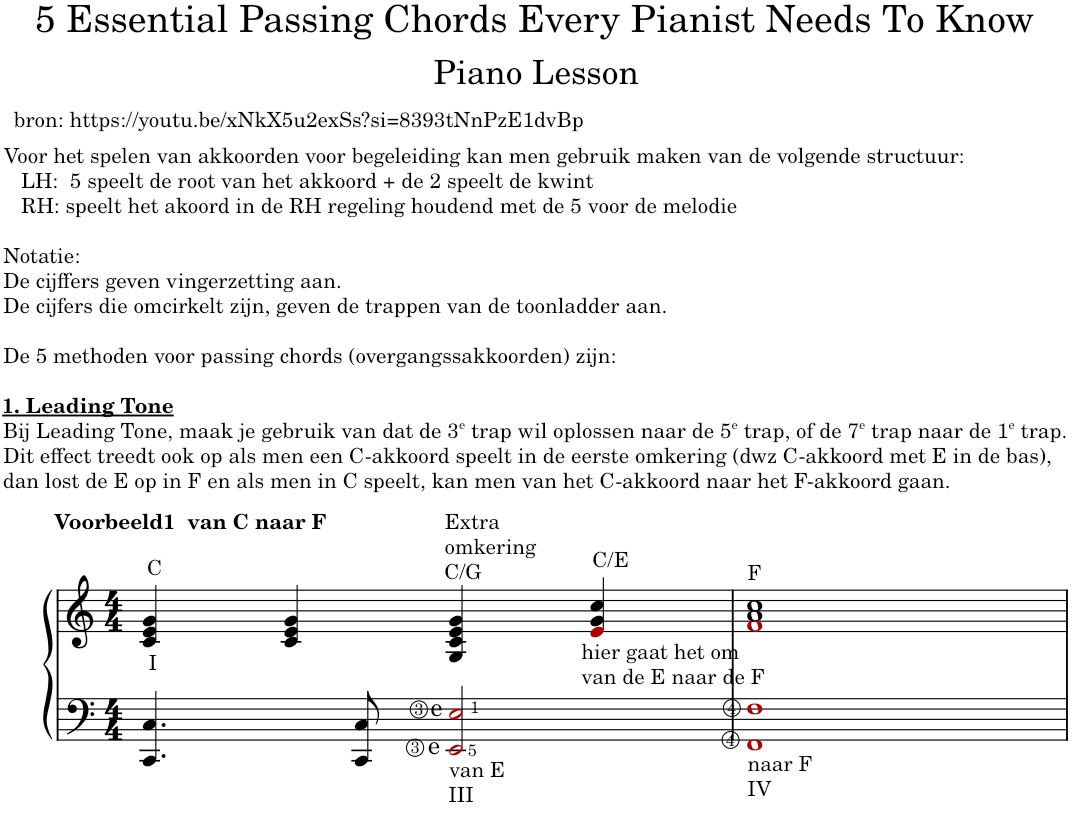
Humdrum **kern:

**kern	**kern
*part1	*part1
*staff2	*staff1
*I"Piano	*
*I'Pno.	*
*clefF4	*clefG2
*k[]	*k[]
*M4/4	*M4/4
=1	=1
!	!LO:TX:a:B:t=Voorbeeld1  van C naar F
!	!LO:TX:a:t=C
!	!LO:TX:b:t=I
4.CC/ 4.C/	4c/ 4e/ 4g/
.	4c/ 4e/ 4g/
8CC/ 8C/	.
!	!LO:TX:a:t=Extra
!	!LO:TX:a:t=omkering
!	!LO:TX:a:t=C/G
!LO:TX:b:t=van E	!
!LO:TX:b:t=III	!
!LO:TX:a:t=e	!
!LO:TX:b:t=e	!
2EEi/ 2Ei/	4G/ 4c/ 4e/ 4g/
!	!LO:TX:a:t=C/E
!	!LO:TX:b:t=hier gaat het om
!	!LO:TX:b:t=van de E naar de F
.	4ei/ 4g/ 4cc/
=2	=2
!	!LO:TX:a:t=F
!LO:TX:b:t=naar F	!
!LO:TX:b:t=IV	!
1FFi 1Fi	1fi 1a 1cc
=	=
*-	*-
